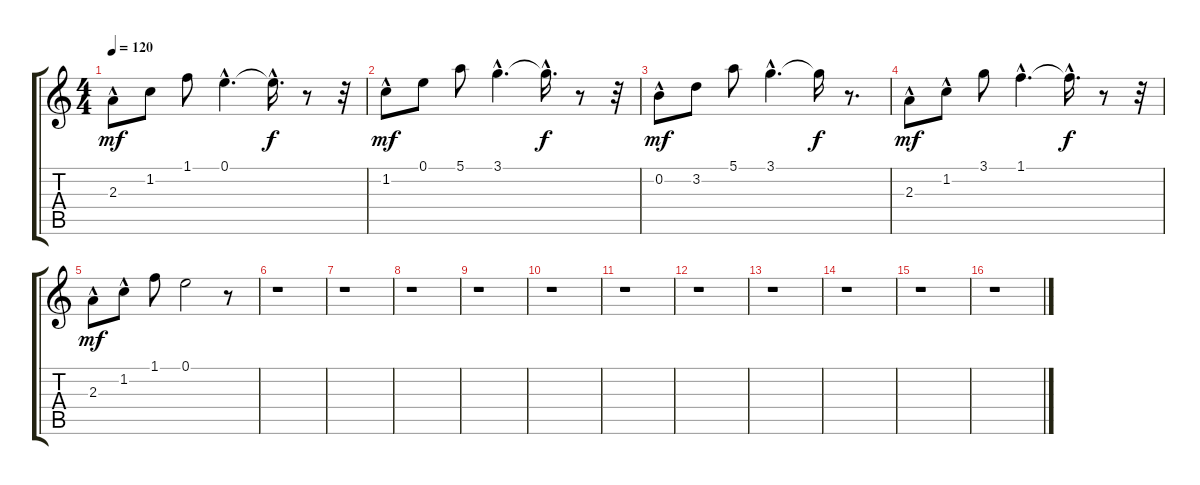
\track "" {instrument acousticguitarsteel}
\staff {score tabs}
\tuning (E4 B3 G3 D3 A2 E2) {hide}
\ts (4 4)
\tempo 120
\clef g2
\ks c
2.3{hac}.8{dy mf} 1.2.8 1.1.8 0.1{hac}.4{d} 0.1{hac t}.16{d dy f} r.8 r.32 |
1.2{hac}.8{dy mf} 0.1.8 5.1.8 3.1{hac}.4{d} 3.1{hac t}.16{d dy f} r.8 r.32 |
0.2{hac}.8{dy mf} 3.2.8 5.1.8 3.1{hac}.4{d} 3.1{t}.16{dy f} r.8{d} |
2.3{hac}.8{dy mf} 1.2{hac}.8 3.1.8 1.1{hac}.4{d} 1.1{hac t}.16{d dy f} r.8 r.32 |
2.3{hac}.8{dy mf} 1.2{hac}.8 1.1.8 0.1.2 r.8 |
r.1 |
r.1 |
r.1 |
r.1 |
r.1 |
r.1 |
r.1 |
r.1 |
r.1 |
r.1 |
r.1
